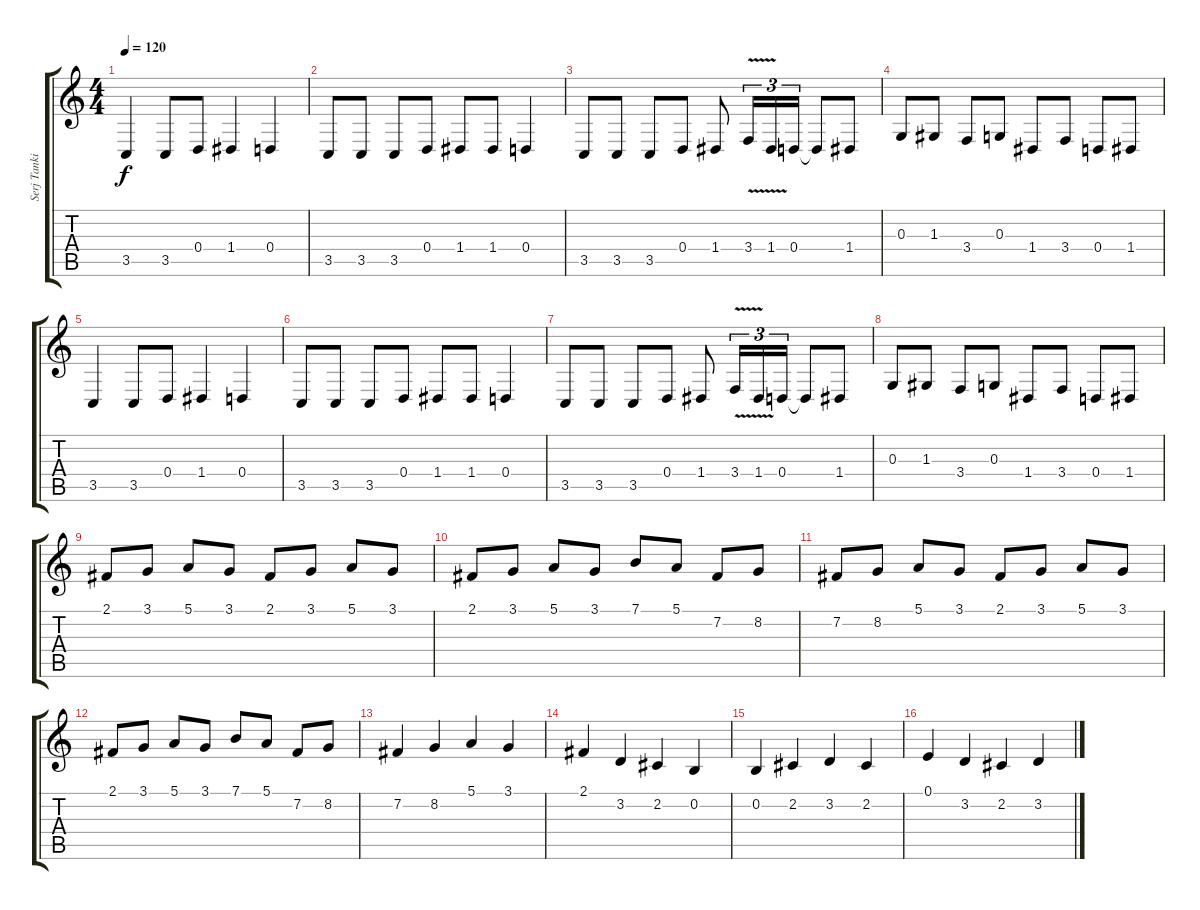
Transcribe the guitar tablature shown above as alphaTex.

\track ("Serj Tankian" "Serj Tanki") {instrument englishhorn}
\staff {score tabs}
\tuning (E4 B3 G3 D3 A2 E2) {hide}
\ts (4 4)
\tempo 120
\clef g2
\ks c
3.5.4{dy f} 3.5.8 0.4.8 1.4.4 0.4.4 |
3.5.8 3.5.8 3.5.8 0.4.8 1.4.8 1.4.8 0.4.4 |
3.5.8 3.5.8 3.5.8 0.4.8 1.4.8 3.4{v}.16{tu (3 2)} 1.4{v}.16{tu (3 2)} 0.4.16{tu (3 2)} 0.4{t}.8 1.4.8 |
0.3.8 1.3.8 3.4.8 0.3.8 1.4.8 3.4.8 0.4.8 1.4.8 |
3.5.4 3.5.8 0.4.8 1.4.4 0.4.4 |
3.5.8 3.5.8 3.5.8 0.4.8 1.4.8 1.4.8 0.4.4 |
3.5.8 3.5.8 3.5.8 0.4.8 1.4.8 3.4{v}.16{tu (3 2)} 1.4{v}.16{tu (3 2)} 0.4.16{tu (3 2)} 0.4{t}.8 1.4.8 |
0.3.8 1.3.8 3.4.8 0.3.8 1.4.8 3.4.8 0.4.8 1.4.8 |
2.1.8 3.1.8 5.1.8 3.1.8 2.1.8 3.1.8 5.1.8 3.1.8 |
2.1.8 3.1.8 5.1.8 3.1.8 7.1.8 5.1.8 7.2.8 8.2.8 |
7.2.8 8.2.8 5.1.8 3.1.8 2.1.8 3.1.8 5.1.8 3.1.8 |
2.1.8 3.1.8 5.1.8 3.1.8 7.1.8 5.1.8 7.2.8 8.2.8 |
7.2.4 8.2.4 5.1.4 3.1.4 |
2.1.4 3.2.4 2.2.4 0.2.4 |
0.2.4 2.2.4 3.2.4 2.2.4 |
0.1.4 3.2.4 2.2.4 3.2.4
